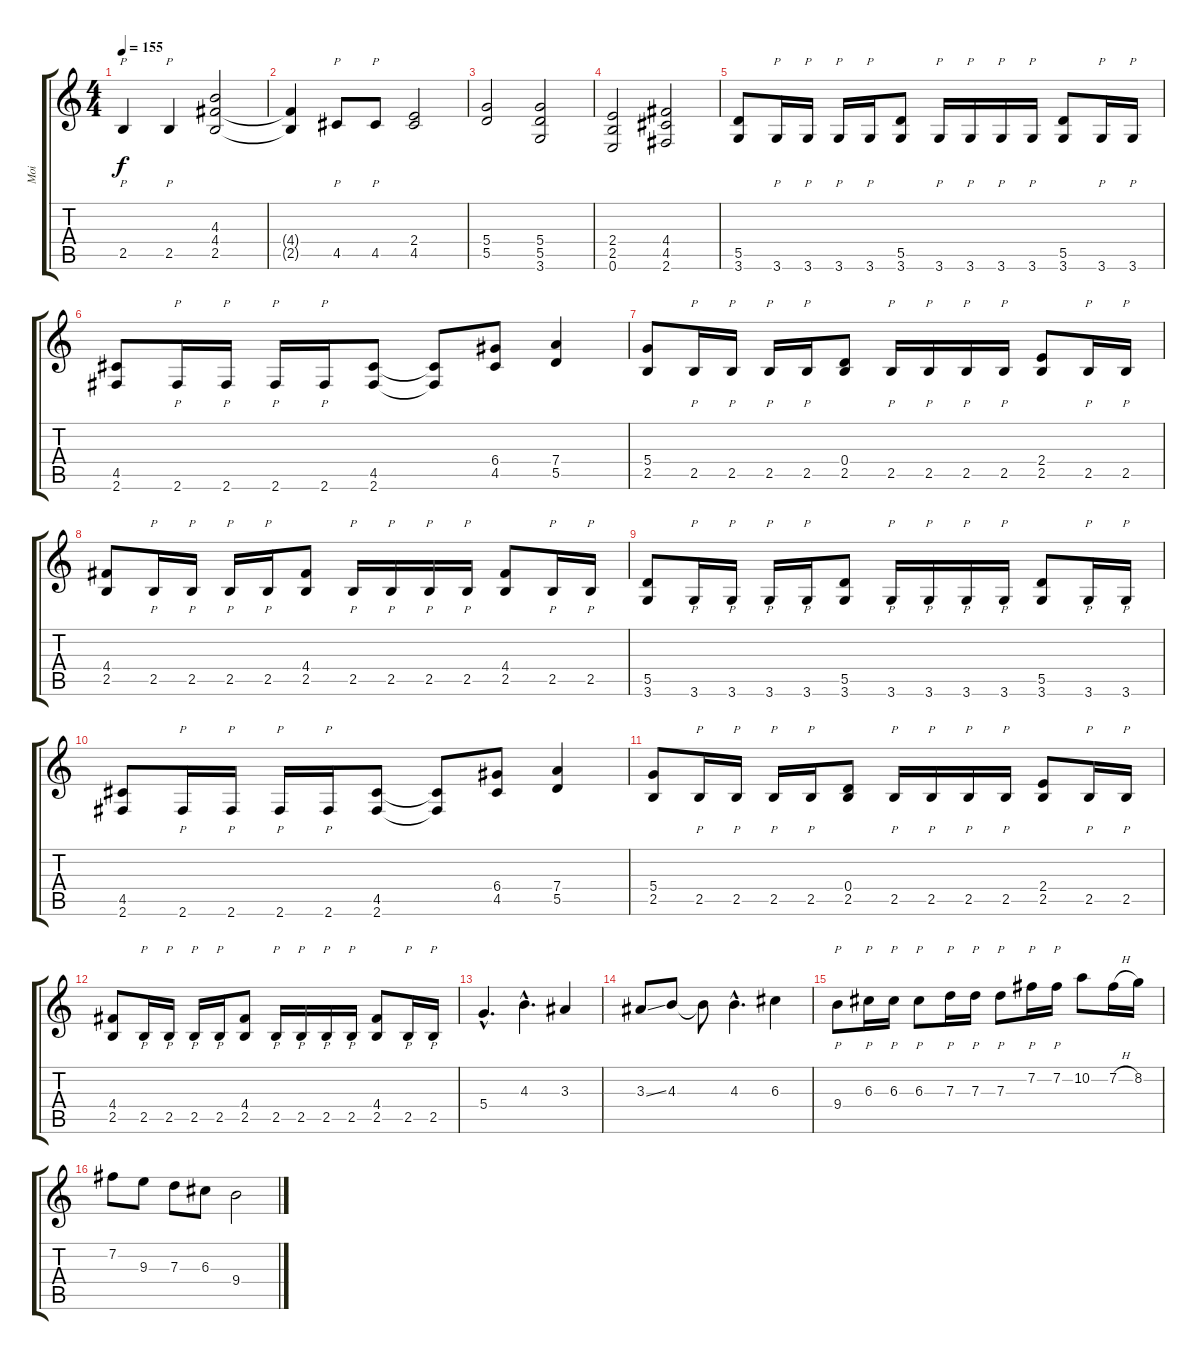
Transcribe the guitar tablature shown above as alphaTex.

\track ("Moi" "Moi") {instrument distortionguitar}
\staff {score tabs}
\tuning (E4 B3 G3 D3 A2 E2) {hide}
\ts (4 4)
\tempo 155
\clef g2
\ks c
2.5.4{p dy f} 2.5.4{p} (4.3 4.4 2.5).2 |
(4.4{t} 2.5{t}).4 4.5.8{p} 4.5.8{p} (2.4 4.5).2 |
(5.4 5.5).2 (5.4 5.5 3.6).2 |
(2.4 2.5 0.6).2 (4.4 4.5 2.6).2 |
(5.5 3.6).8 3.6.16{p} 3.6.16{p} 3.6.16{p} 3.6.16{p} (5.5 3.6).8 3.6.16{p} 3.6.16{p} 3.6.16{p} 3.6.16{p} (5.5 3.6).8 3.6.16{p} 3.6.16{p} |
(4.5 2.6).8 2.6.16{p} 2.6.16{p} 2.6.16{p} 2.6.16{p} (4.5 2.6).8 (4.5{t} 2.6{t}).8 (6.4 4.5).8 (7.4 5.5).4 |
(5.4 2.5).8 2.5.16{p} 2.5.16{p} 2.5.16{p} 2.5.16{p} (0.4 2.5).8 2.5.16{p} 2.5.16{p} 2.5.16{p} 2.5.16{p} (2.4 2.5).8 2.5.16{p} 2.5.16{p} |
(4.4 2.5).8 2.5.16{p} 2.5.16{p} 2.5.16{p} 2.5.16{p} (4.4 2.5).8 2.5.16{p} 2.5.16{p} 2.5.16{p} 2.5.16{p} (4.4 2.5).8 2.5.16{p} 2.5.16{p} |
(5.5 3.6).8 3.6.16{p} 3.6.16{p} 3.6.16{p} 3.6.16{p} (5.5 3.6).8 3.6.16{p} 3.6.16{p} 3.6.16{p} 3.6.16{p} (5.5 3.6).8 3.6.16{p} 3.6.16{p} |
(4.5 2.6).8 2.6.16{p} 2.6.16{p} 2.6.16{p} 2.6.16{p} (4.5 2.6).8 (4.5{t} 2.6{t}).8 (6.4 4.5).8 (7.4 5.5).4 |
(5.4 2.5).8 2.5.16{p} 2.5.16{p} 2.5.16{p} 2.5.16{p} (0.4 2.5).8 2.5.16{p} 2.5.16{p} 2.5.16{p} 2.5.16{p} (2.4 2.5).8 2.5.16{p} 2.5.16{p} |
(4.4 2.5).8 2.5.16{p} 2.5.16{p} 2.5.16{p} 2.5.16{p} (4.4 2.5).8 2.5.16{p} 2.5.16{p} 2.5.16{p} 2.5.16{p} (4.4 2.5).8 2.5.16{p} 2.5.16{p} |
5.4{hac}.4{d} 4.3{hac}.4{d} 3.3.4 |
3.3{ss}.8 4.3.8 4.3{t}.8 4.3{hac}.4{d} 6.3.4 |
9.4.8{p} 6.3.16{p} 6.3.16{p} 6.3.8{p} 7.3.16{p} 7.3.16{p} 7.3.8{p} 7.2.16{p} 7.2.16{p} 10.2.8 7.2{h}.16 8.2.16 |
7.2.8 9.3.8 7.3.8 6.3.8 9.4.2
